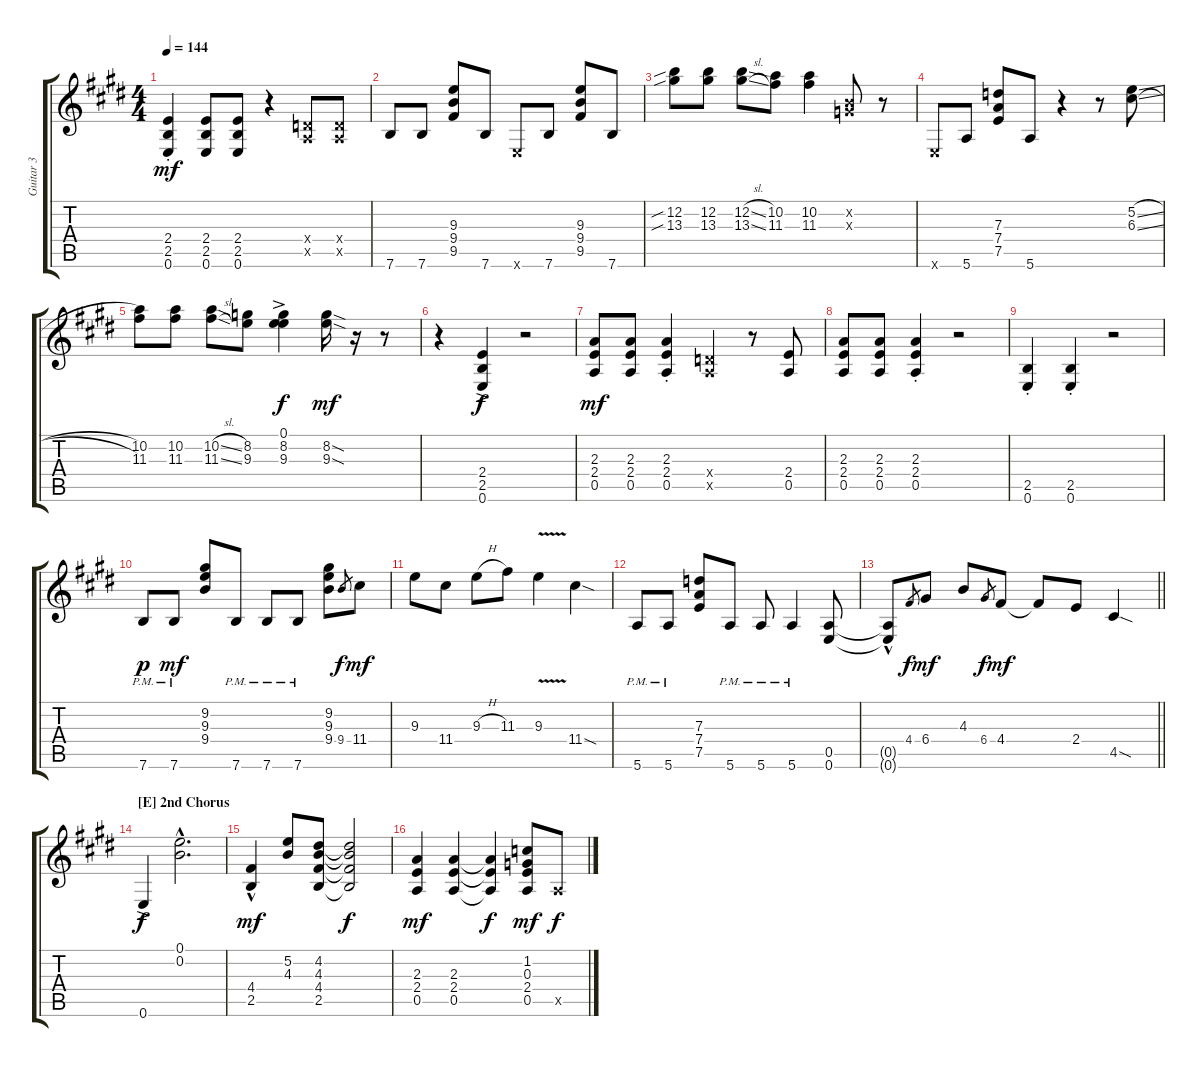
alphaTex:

\track ("Guitar 3" "Guitar 3") {instrument overdrivenguitar}
\staff {score tabs}
\tuning (E4 B3 G3 D3 A2 E2) {hide}
\ts (4 4)
\tempo 144
\clef g2
\ks e
(2.4{st} 2.5{st} 0.6{st}).4{dy mf} (2.4 2.5 0.6).8 (2.4 2.5 0.6).8 r.4 (0.4{x} 0.5{x}).8 (0.4{x} 0.5{x}).8 |
7.6.8 7.6.8 (9.3 9.4 9.5).8 7.6.8 0.6{x}.8 7.6.8 (9.3 9.4 9.5).8 7.6.8 |
(12.2{sib} 13.3{sib}).8 (12.2 13.3).8 (12.2{sl} 13.3{sl}).8 (10.2 11.3).8 (10.2 11.3).4 (0.2{x} 0.3{x}).8 r.8 |
0.6{x}.8 5.6.8 (7.3 7.4 7.5).8 5.6.8 r.4 r.8 (5.2{sl} 6.3{sl}).8 |
(10.2 11.3).8 (10.2 11.3).8 (10.2{sl} 11.3{sl}).8 (8.2 9.3).8 (0.1{ac} 8.2{ac} 9.3{ac}).4{dy f} (8.2{sod} 9.3{sod}).16{dy mf} r.16 r.8 |
r.4 (2.4{ac} 2.5{ac} 0.6{ac}).4{dy f} r.2 |
(2.3 2.4 0.5).8{dy mf} (2.3 2.4 0.5).8 (2.3{st} 2.4{st} 0.5{st}).4 (0.4{x} 0.5{x}).4 r.8 (2.4 0.5).8 |
(2.3 2.4 0.5).8 (2.3 2.4 0.5).8 (2.3{st} 2.4{st} 0.5{st}).4 r.2 |
(2.5{st} 0.6{st}).4 (2.5{st} 0.6{st}).4 r.2 |
7.6{pm}.8{dy p} 7.6{pm}.8{dy mf} (9.2 9.3 9.4).8 7.6{pm}.8 7.6{pm}.8 7.6{pm}.8 (9.2 9.3 9.4).8 9.4.8{gr dy f} 11.4.8{dy mf} |
9.3.8 11.4.8 9.3{h}.8 11.3.8 9.3{v}.4 11.4{sod}.4 |
5.6{pm}.8 5.6{pm}.8 (7.3 7.4 7.5).8 5.6{pm}.8 5.6{pm}.8 5.6{pm}.4 (0.5 0.6).8 |
\barLineRight lightlight
(0.5{hac t} 0.6{hac t}).8 4.4.8{gr dy f} 6.4.8{dy mf} 4.3.8 6.4.8{gr dy f} 4.4.8{dy mf} 4.4{t}.8 2.4.8 4.5{sod}.4 |
\section ("" "[E] 2nd Chorus")
0.6{ac}.4{dy f} (0.1{hac} 0.2{hac}).2{d} |
(4.4{hac} 2.5{hac}).4{dy mf} (5.2 4.3).8 (4.2 4.3 4.4 2.5).8 (4.2{t} 4.3{t} 4.4{t} 2.5{t}).2{dy f} |
(2.3 2.4 0.5).4{dy mf} (2.3 2.4 0.5).4 (2.3{t} 2.4{t} 0.5{t}).4{dy f} (1.2 0.3 2.4 0.5).8{dy mf} 0.5{x}.8{dy f}
